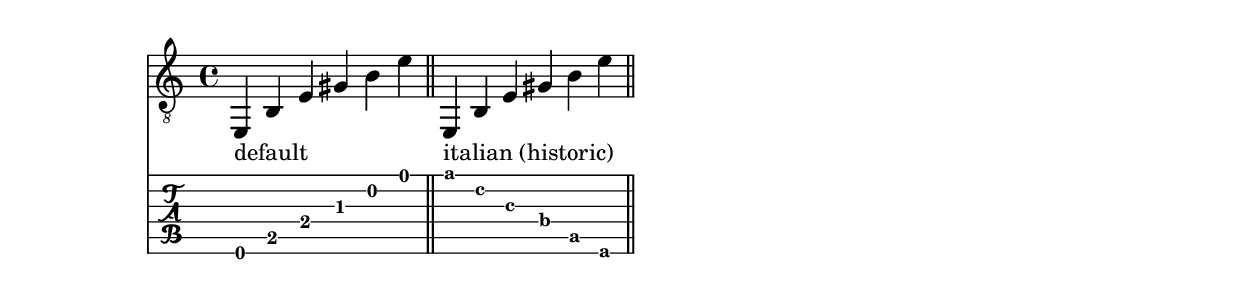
%% DO NOT EDIT this file manually; it was automatically
%% generated from the LilyPond Snippet Repository
%% (http://lsr.di.unimi.it).
%%
%% Make any changes in the LSR itself, or in
%% `Documentation/snippets/new/`, then run
%% `scripts/auxiliar/makelsr.pl`.
%%
%% This file is in the public domain.

\version "2.24.0"

\header {
  lsrtags = "fretted-strings, staff-notation"

  texidoc = "
In tablatures usually the first string is printed topmost. If you want
to have it at the bottom change the
@code{stringOneTopmost}-context-property. For a context-wide setting
this could be done in @code{layout} as well.
"

  doctitle = "Let TabStaff print the topmost string at bottom"
} % begin verbatim


%\layout {
%  \context {
%    \Score
%    stringOneTopmost = ##f
%  }
%  \context {
%    \TabStaff
%    tablatureFormat = #fret-letter-tablature-format
%  }
%}

m = {
  \cadenzaOn
  e, b, e gis! b e'
  \bar "||"
}

<<
  \new Staff { \clef "G_8" <>_"default" \m <>_"italian (historic)"\m }
  \new TabStaff
  {
    \m
    \set Score.stringOneTopmost = ##f
    \set TabStaff.tablatureFormat = #fret-letter-tablature-format
    \m
  }
>>
